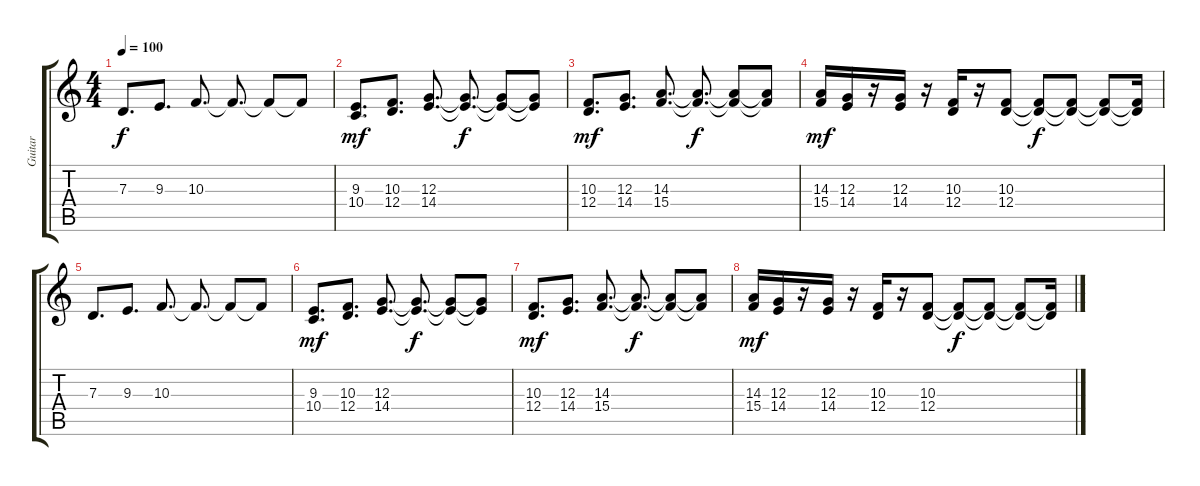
\track ("Guitar" "Guitar") {instrument lead8bassandlead}
\staff {score tabs}
\tuning (E4 B3 G3 D3 A2 E2) {hide}
\ts (4 4)
\tempo 100
\clef g2
\ks c
7.3.8{d dy f volume 8} 9.3.8{d} 10.3.8{d volume 4} 10.3{t}.8{d} 10.3{t}.8 10.3{t}.8 |
(9.3 10.4).8{d dy mf} (10.3 12.4).8{d} (12.3 14.4).8{d volume 4} (12.3{t} 14.4{t}).8{d dy f} (12.3{t} 14.4{t}).8 (12.3{t} 14.4{t}).8 |
(10.3 12.4).8{d dy mf volume 6} (12.3 14.4).8{d} (14.3 15.4).8{d volume 4} (14.3{t} 15.4{t}).8{d dy f} (14.3{t} 15.4{t}).8 (14.3{t} 15.4{t}).8 |
(14.3 15.4).16{dy mf volume 4} (12.3 14.4).16 r.16 (12.3 14.4).16 r.16 (10.3 12.4).16 r.16 (10.3 12.4).8 (10.3{t} 12.4{t}).8{dy f} (10.3{t} 12.4{t}).8 (10.3{t} 12.4{t}).8 (10.3{t} 12.4{t}).16 |
7.3.8{d} 9.3.8{d} 10.3.8{d} 10.3{t}.8{d} 10.3{t}.8 10.3{t}.8 |
(9.3 10.4).8{d dy mf} (10.3 12.4).8{d} (12.3 14.4).8{d} (12.3{t} 14.4{t}).8{d dy f} (12.3{t} 14.4{t}).8 (12.3{t} 14.4{t}).8 |
(10.3 12.4).8{d dy mf volume 4} (12.3 14.4).8{d} (14.3 15.4).8{d} (14.3{t} 15.4{t}).8{d dy f} (14.3{t} 15.4{t}).8 (14.3{t} 15.4{t}).8 |
(14.3 15.4).16{dy mf volume 0} (12.3 14.4).16 r.16 (12.3 14.4).16 r.16 (10.3 12.4).16 r.16 (10.3 12.4).8 (10.3{t} 12.4{t}).8{dy f} (10.3{t} 12.4{t}).8 (10.3{t} 12.4{t}).8 (10.3{t} 12.4{t}).16
